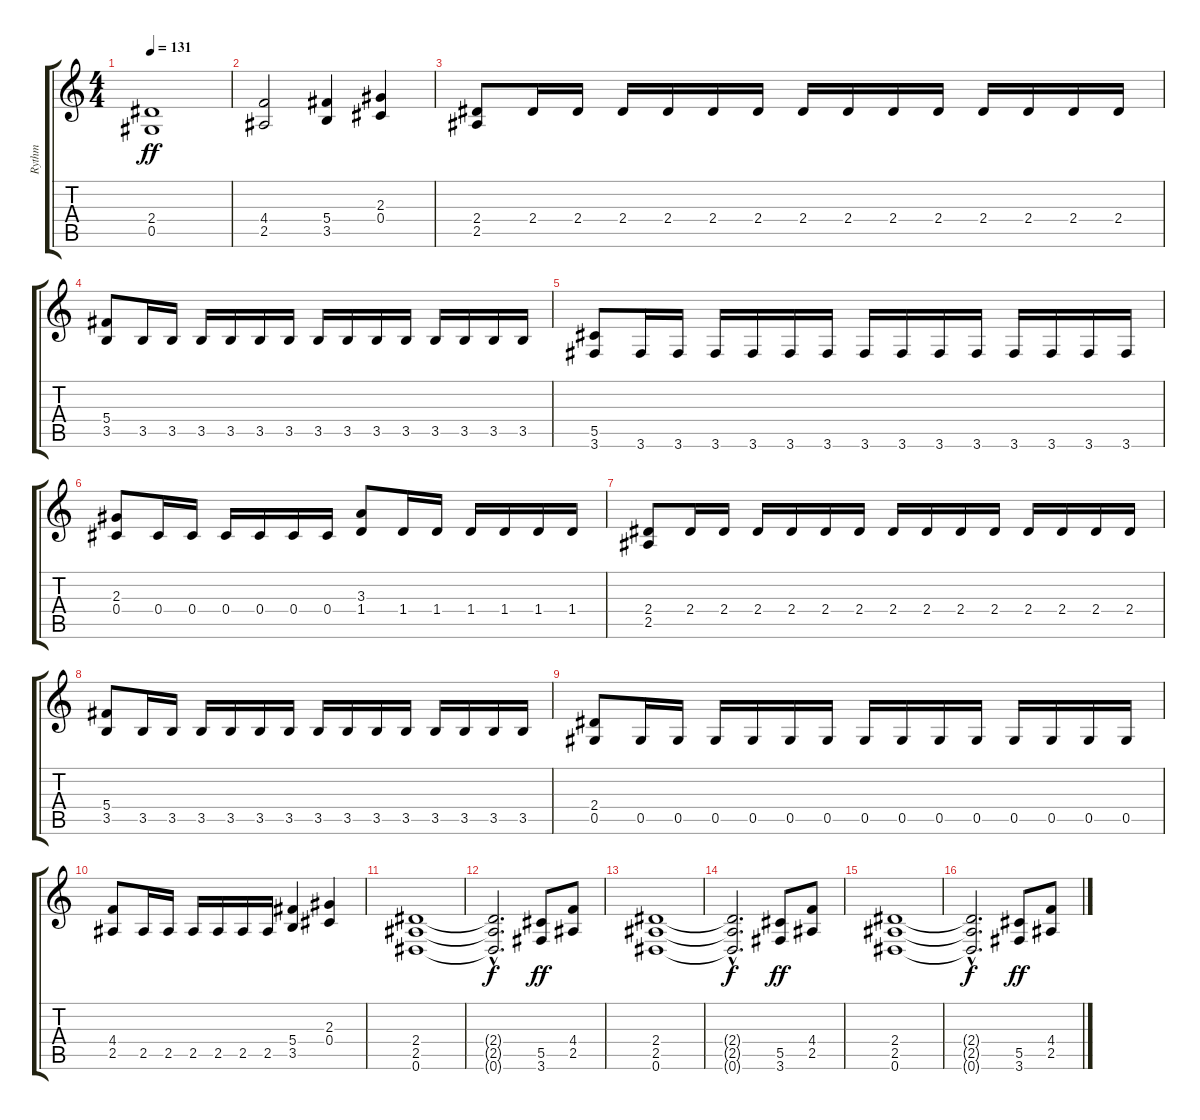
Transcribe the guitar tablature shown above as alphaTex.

\track ("Rythm" "Rythm") {instrument distortionguitar}
\staff {score tabs}
\tuning (Eb4 Bb3 Gb3 Db3 Ab2 Eb2) {hide}
\ts (4 4)
\tempo 131
\clef g2
\ks c
(2.4 0.5).1{dy ff} |
(4.4 2.5).2 (5.4 3.5).4 (2.3 0.4).4 |
(2.4 2.5).8 2.4.16 2.4.16 2.4.16 2.4.16 2.4.16 2.4.16 2.4.16 2.4.16 2.4.16 2.4.16 2.4.16 2.4.16 2.4.16 2.4.16 |
(5.4 3.5).8 3.5.16 3.5.16 3.5.16 3.5.16 3.5.16 3.5.16 3.5.16 3.5.16 3.5.16 3.5.16 3.5.16 3.5.16 3.5.16 3.5.16 |
(5.5 3.6).8 3.6.16 3.6.16 3.6.16 3.6.16 3.6.16 3.6.16 3.6.16 3.6.16 3.6.16 3.6.16 3.6.16 3.6.16 3.6.16 3.6.16 |
(2.3 0.4).8 0.4.16 0.4.16 0.4.16 0.4.16 0.4.16 0.4.16 (3.3 1.4).8 1.4.16 1.4.16 1.4.16 1.4.16 1.4.16 1.4.16 |
(2.4 2.5).8 2.4.16 2.4.16 2.4.16 2.4.16 2.4.16 2.4.16 2.4.16 2.4.16 2.4.16 2.4.16 2.4.16 2.4.16 2.4.16 2.4.16 |
(5.4 3.5).8 3.5.16 3.5.16 3.5.16 3.5.16 3.5.16 3.5.16 3.5.16 3.5.16 3.5.16 3.5.16 3.5.16 3.5.16 3.5.16 3.5.16 |
(2.4 0.5).8 0.5.16 0.5.16 0.5.16 0.5.16 0.5.16 0.5.16 0.5.16 0.5.16 0.5.16 0.5.16 0.5.16 0.5.16 0.5.16 0.5.16 |
(4.4 2.5).8 2.5.16 2.5.16 2.5.16 2.5.16 2.5.16 2.5.16 (5.4 3.5).4 (2.3 0.4).4 |
(2.4 2.5 0.6).1 |
(2.4{hac t} 2.5{hac t} 0.6{hac t}).2{d dy f} (5.5 3.6).8{dy ff} (4.4 2.5).8 |
(2.4 2.5 0.6).1 |
(2.4{hac t} 2.5{hac t} 0.6{hac t}).2{d dy f} (5.5 3.6).8{dy ff} (4.4 2.5).8 |
(2.4 2.5 0.6).1 |
(2.4{hac t} 2.5{hac t} 0.6{hac t}).2{d dy f} (5.5 3.6).8{dy ff} (4.4 2.5).8
